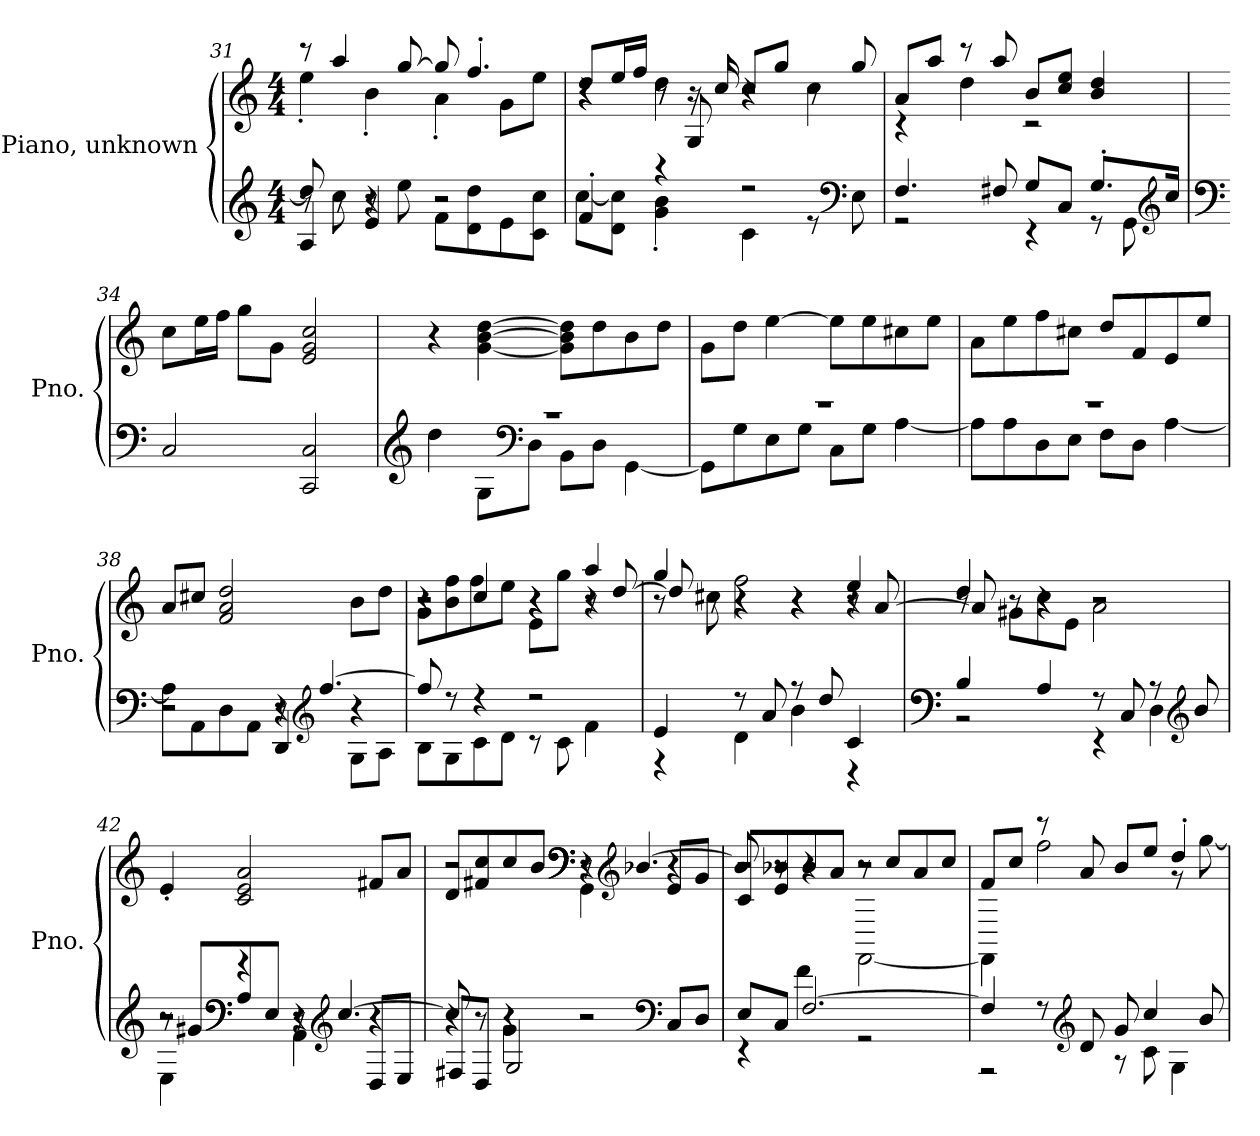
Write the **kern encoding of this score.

**kern	**kern
*part1	*part1
*staff2	*staff1
*I"Piano, unknown	*
*I'Pno.	*
*clefG2	*clefG2
*k[]	*k[]
*M4/4	*M4/4
=31	=31
*^	*^
*	*^	*	*
8dd/]	8r	4A/	8r	4ee'\
8r	8cc\	.	4aa/	.
4r	8r	4e/	.	4b'\
.	8ee\	.	[8gg/	.
2r	8f\L	2r	8gg/]	4a'\
.	8d\ 8dd\	.	4.ff'/	.
.	8e\	.	.	8g\L
.	8c\ 8cc\J	.	.	8ee\J
*	*v	*v	*	*
!!LO:LB:g=z
=32	=32	=32	=32
*	*	*	*^
4f'/	[8cc\L	8dd/L	4r	4r
.	8d\ 8cc\]J	16ee/L	.	.
.	.	16ff/JJ	.	.
4r	4g\' 4b\'	8r	4dd\	8r
.	.	16r	.	8G/
.	.	16cc/	.	.
2r	4c\	8cc/L	4r	2r
.	.	8gg/J	.	.
.	8r	8r	4cc\	.
*clefF4	*	*	*	*
.	8E\	8gg/	.	.
*	*	*	*v	*v
=33	=33	=33	=33
4.F/	2r	8a/L	4r
.	.	8aa/J	.
.	.	8r	4dd\
8F#X/	.	8aa/	.
8G/L	4r	8b/L	2r
8C/J	.	8cc/ 8ee/J	.
8.G'/L	8r	4b/ 4dd/	.
.	8GG\	.	.
*clefG2	*	*	*
16cc/Jk	.	.	.
*v	*v	*	*
*	*v	*v
=34	=34
*clefF4	*
2C/	8cc\L
.	16ee\L
.	16ff\JJ
.	8gg\L
.	8g\J
2CC/ 2C/	2e/ 2g/ 2cc/
!!LO:PB:g=z
=35	=35
*clefG2	*
*^	*
1r	4dd\	4r
.	8G\L	[4g\ [4b\ [4dd\
*clefF4	*	*
.	8D\J	.
.	8BB\L	8g\] 8b\] 8dd\]L
.	8D\J	8dd\
.	[4GG\	8b\
.	.	8dd\J
=36	=36	=36
1r	8GG\L]	8g\L
.	8G\	8dd\J
.	8E\	[4ee\
.	8G\J	.
.	8C\L	8ee\L]
.	8G\J	8ee\
.	[4A\	8cc#X\
.	.	8ee\J
=37	=37	=37
1r	8A\L]	8a\L
.	8A\	8ee\
.	8D\	8ff\
.	8E\J	8cc#X\J
.	8F\L	8dd/L
.	8D\J	8f/
.	[4A\	8e/
.	.	8ee/J
=38	=38	=38
*	*^	*
2r	8A\L]	2r	8a/L
.	8AA\	.	8cc#X/J
.	8D\	.	2f/ 2a/ 2dd/
.	8AA\J	.	.
8r	4r	4DD/	.
*clefG2	*	*	*
[4.ff/	.	.	.
.	8G\L	4r	8b\L
.	8A\J	.	8dd\J
*	*v	*v	*
!!LO:LB:g=z
=39	=39	=39
*	*	*^
*	*	*	*^
8ff/]	8B\L	4r	8g\L	2r
8r	8G\	.	8b\ 8ff\	.
4r	8c\	4cc/	8ff\	.
.	8d\J	.	8ee\J	.
2r	8r	4r	8e\L	4r
.	8c\	.	8gg\J	.
.	4f\	4aa/	4r	8r
.	.	.	.	[8dd/
=40	=40	=40	=40	=40
4e/	4r	4gg/	8r	8dd/]
.	.	.	8cc#X\	8r
8r	4d\	4r	2ff\	4r
8a/	.	.	.	.
8r	4b\	4r	.	4r
8dd/	.	.	.	.
4c/	4r	4ee/	4r	8r
.	.	.	.	[8a/
=41	=41	=41	=41	=41
*clefF4	*	*	*	*
4B/	2r	4dd/	8r	8a/]
.	.	.	8g#X\L	8r
4A/	.	4r	8cc\	4r
.	.	.	8e\J	.
8r	4r	2r	2a\	2r
8C/	.	.	.	.
8r	4D\	.	.	.
*clefG2	*	*	*	*
8b/	.	.	.	.
*	*	*v	*v	*v
!!LO:LB:g=z
=42	=42	=42
*	*^	*
2r	4E\	8r	4e'/
.	.	8g#X/L	.
*clefF4	*	*	*
.	4r	8A/	2c/ 2e/ 2a/
.	.	8E/J	.
8r	4AA\	4r	.
*clefG2	*	*	*
[4.cc/	.	.	.
.	4r	8D/L	8f#X/L
.	.	8E/J	8a/J
=43	=43	=43	=43
*	*	*	*^
*	*	*	*	*^
8cc/]	4r	8F#X/L	8d/L	2r	2r
8r	.	8D/J	8f#X/ 8cc/	.	.
4r	4g\	2G/	8cc/	.	.
.	.	.	8b/J	.	.
*	*	*	*clefF4	*	*
2r	2r	.	4r	4GG\	8r
*	*	*	*clefG2	*	*
.	.	.	.	.	[4.b-X/
*clefF4	*	*	*	*	*
.	.	8C/L	8e/L	4r	.
.	.	8D/J	8g/J	.	.
*	*v	*v	*	*	*
=44	=44	=44	=44	=44
8E/L	4r	8c/L	2r	8b-/]
8C/J	.	8e/ 8b-X/	.	8r
[2.F/	4f\	8b-/	.	4r
.	.	8a/J	.	.
.	2r	8r	[2FF\	2r
.	.	8cc/L	.	.
.	.	8a/	.	.
.	.	8cc/J	.	.
*	*	*	*v	*v
!!LO:LB:g=z
=45	=45	=45	=45
4F/]	2r	8f/L	4FF\]
.	.	8cc/J	.
8r	.	8r	2ff\
*clefG2	*	*	*
8d/	.	8a/	.
8g/	8r	8b/L	.
4cc/	8c\	8ee/J	.
.	4G\	4dd'/	8r
8b/	.	.	[8gg\
*v	*v	*	*
*	*v	*v
=	=
*-	*-
